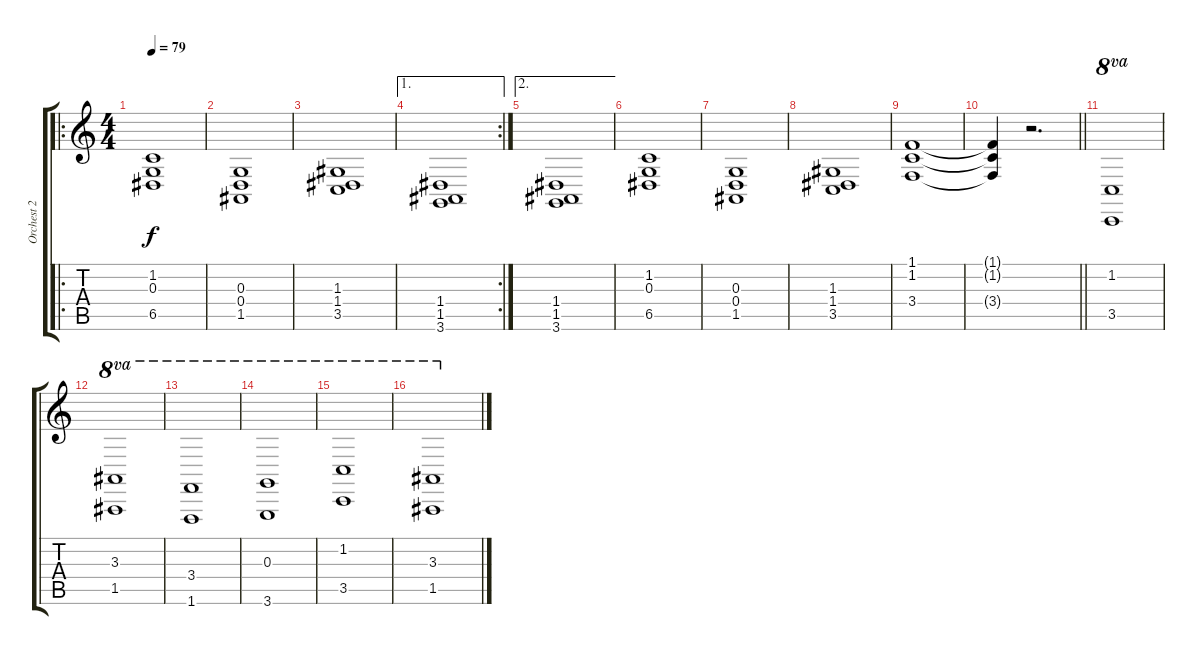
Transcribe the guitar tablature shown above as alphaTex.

\track ("Orchest 2" "Orchest 2") {instrument stringensemble2}
\staff {score tabs}
\tuning (E4 B3 G3 D3 A2 E2) {hide}
\ro
\ts (4 4)
\tempo 79
\clef g2
\ks c
(1.2 0.3 6.5).1{dy f} |
(0.3 0.4 1.5).1 |
(1.3 1.4 3.5).1 |
\ae 1
\rc 2
(1.4 1.5 3.6).1 |
\ae 2
(1.4 1.5 3.6).1 |
(1.2 0.3 6.5).1 |
(0.3 0.4 1.5).1 |
(1.3 1.4 3.5).1 |
(1.1 1.2 3.4).1 |
\barLineRight lightlight
(1.1{t} 1.2{t} 3.4{t}).4 r.2{d} |
(1.2 3.5).1{ot 8va} |
(3.3 1.5).1{ot 8va} |
(3.4 1.6).1{ot 8va} |
(0.3 3.6).1{ot 8va} |
(1.2 3.5).1{ot 8va} |
(3.3 1.5).1{ot 8va}
